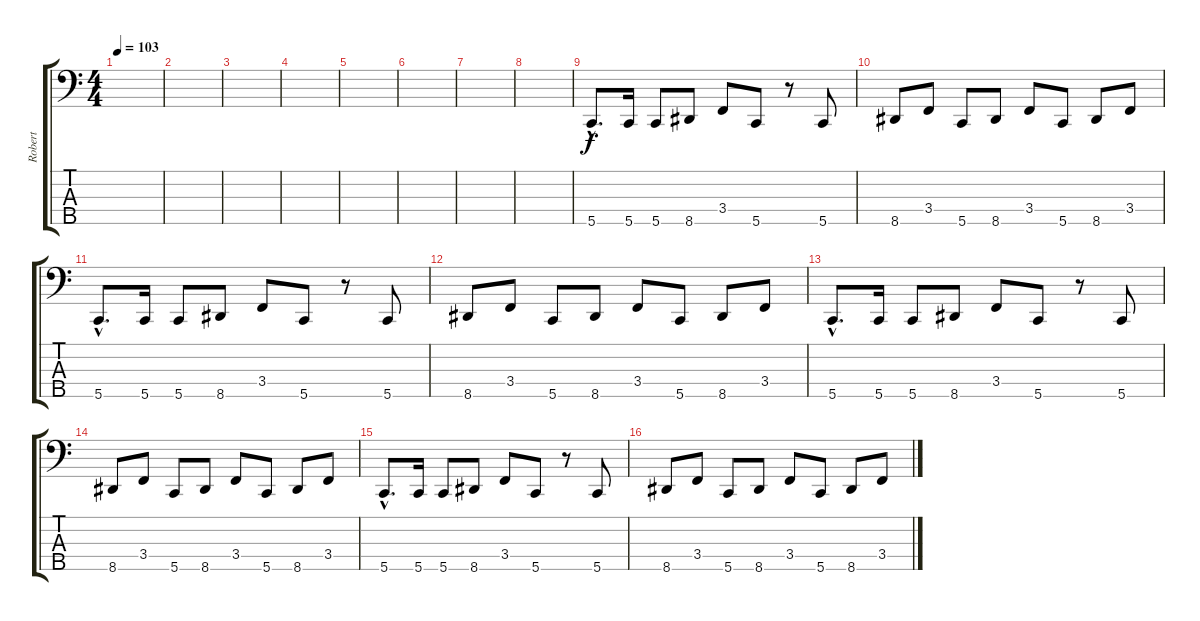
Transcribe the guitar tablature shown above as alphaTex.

\track ("Robert" "Robert") {instrument electricbassfinger}
\staff {score tabs}
\tuning (F2 C2 G1 D1 G0) {hide}
\ts (4 4)
\tempo 103
\clef f4
\ks c
|
|
|
|
|
|
|
|
5.5{hac}.8{d} 5.5.16 5.5.8 8.5.8 3.4.8 5.5.8 r.8 5.5.8 |
8.5.8 3.4.8 5.5.8 8.5.8 3.4.8 5.5.8 8.5.8 3.4.8 |
5.5{hac}.8{d} 5.5.16 5.5.8 8.5.8 3.4.8 5.5.8 r.8 5.5.8 |
8.5.8 3.4.8 5.5.8 8.5.8 3.4.8 5.5.8 8.5.8 3.4.8 |
5.5{hac}.8{d} 5.5.16 5.5.8 8.5.8 3.4.8 5.5.8 r.8 5.5.8 |
8.5.8 3.4.8 5.5.8 8.5.8 3.4.8 5.5.8 8.5.8 3.4.8 |
5.5{hac}.8{d} 5.5.16 5.5.8 8.5.8 3.4.8 5.5.8 r.8 5.5.8 |
8.5.8 3.4.8 5.5.8 8.5.8 3.4.8 5.5.8 8.5.8 3.4.8
